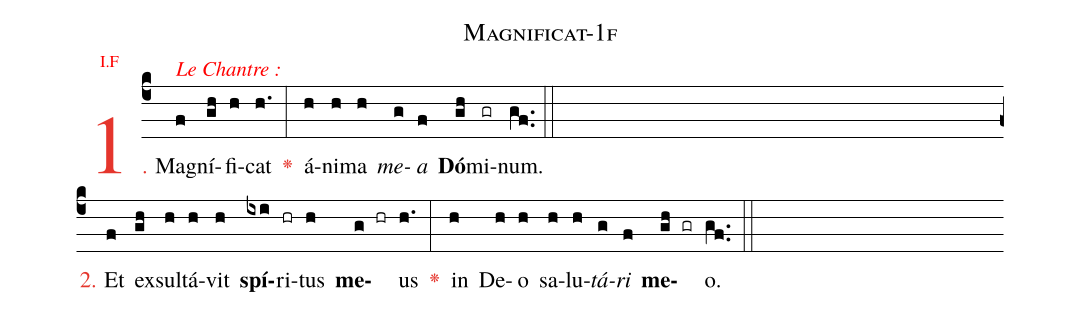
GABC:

name: Magnificat-1f;
annotation: {\color{red}\scriptsize I.F};
%%
(c4)<c>1.</c> Ma<alt>{\textcolor{red}{Le Chantre :}}</alt>(f)gní(gh)fi(h)cat(h.) <c><v>\greheightstar</v></c>(:) á(h)ni(h)ma(h) <i>me</i>(g)<i>a</i>(f) <b>Dó</b>(gh)mi(gr)num.(gf..) (::) (Z)
<c>2.</c> Et(f) ex(gh)sul(h)tá(h)vit(h) <b>spí</b>(ixi)ri(hr)tus(h) <b>me</b>(g hr)us(h.) <c><v>\greheightstar</v></c>(:) in(h) De(h)o(h) sa(h)lu(h)<i>tá</i>(g)<i>ri</i>(f) <b>me</b>(gh gr)o.(gf..) (::)


%E(h) u(h) o(g) u(f) a(gh) e.(gf..) (::)
